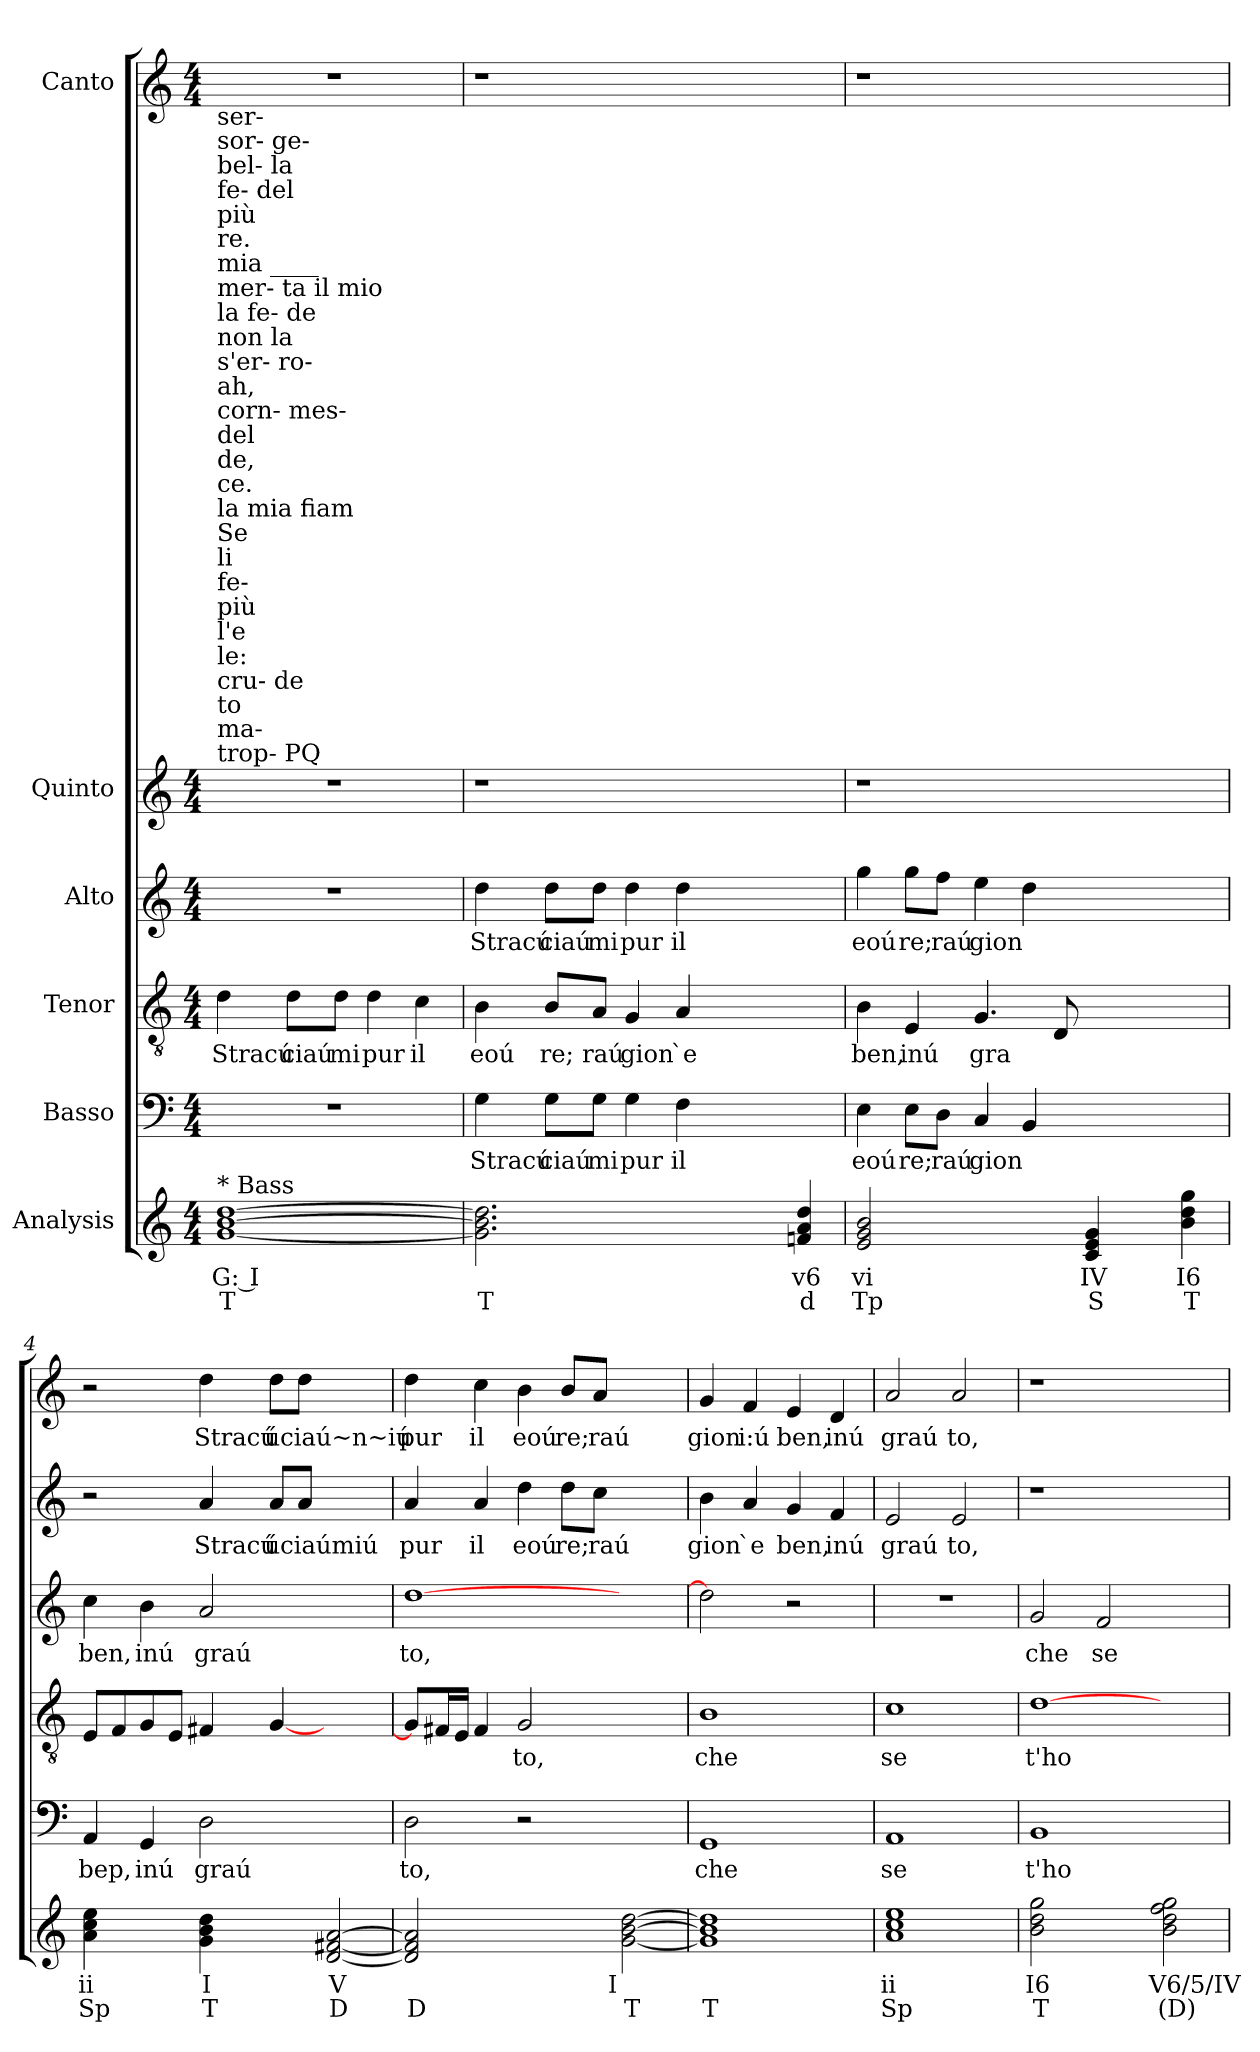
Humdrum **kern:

**kern	**text	**text	**kern	**text	**kern	**text	**kern	**text	**kern	**text	**kern	**text
*part6	*part6	*part6	*part5	*part5	*part4	*part4	*part3	*part3	*part2	*part2	*part1	*part1
*staff6	*staff6	*staff6	*staff5	*staff5	*staff4	*staff4	*staff3	*staff3	*staff2	*staff2	*staff1	*staff1
*I"Analysis	*	*	*I"Basso	*	*I"Tenor	*	*I"Alto	*	*I"Quinto	*	*I"Canto	*
*	*	*	*clefF4	*	*clefGv2	*	*clefG2	*	*clefG2	*	*clefG2	*
*k[]	*	*	*k[]	*	*k[]	*	*k[]	*	*k[]	*	*k[]	*
*M4/4	*	*	*M4/4	*	*M4/4	*	*M4/4	*	*M4/4	*	*M4/4	*
*MM120	*	*	*MM120	*	*MM120	*	*MM120	*	*MM120	*	*MM120	*
=1	=1	=1	=1	=1	=1	=1	=1	=1	=1	=1	=1	=1
!	!	!	!	!	!	!	!	!	!	!	!LO:TX:b:t=ser-	!
!	!	!	!	!	!	!	!	!	!	!	!LO:TX:b:t=sor- ge-	!
!	!	!	!	!	!	!	!	!	!	!	!LO:TX:b:t=bel- la	!
!	!	!	!	!	!	!	!	!	!	!	!LO:TX:b:t=fe- del	!
!	!	!	!	!	!	!	!	!	!	!	!LO:TX:b:t=più	!
!	!	!	!	!	!	!	!	!	!	!	!LO:TX:b:t=re.	!
!	!	!	!	!	!	!	!	!	!	!	!LO:TX:b:t=mia ____	!
!	!	!	!	!	!	!	!	!	!	!	!LO:TX:b:t=mer- ta il mio	!
!	!	!	!	!	!	!	!	!	!	!	!LO:TX:b:t=la fe- de	!
!	!	!	!	!	!	!	!	!	!	!	!LO:TX:b:t=non la	!
!	!	!	!	!	!	!	!	!	!	!	!LO:TX:b:t=s'er- ro-	!
!	!	!	!	!	!	!	!	!	!	!	!LO:TX:b:t=ah,	!
!	!	!	!	!	!	!	!	!	!	!	!LO:TX:b:t=corn- mes-	!
!	!	!	!	!	!	!	!	!	!	!	!LO:TX:b:t=del	!
!	!	!	!	!	!	!	!	!	!	!	!LO:TX:b:t=de,	!
!	!	!	!	!	!	!	!	!	!	!	!LO:TX:b:t=ce.	!
!	!	!	!	!	!	!	!	!	!	!	!LO:TX:b:t=la mia fiam	!
!	!	!	!	!	!	!	!	!	!	!	!LO:TX:b:t=Se	!
!	!	!	!	!	!	!	!	!	!	!	!LO:TX:b:t=li	!
!	!	!	!	!	!	!	!	!	!	!	!LO:TX:b:t=fe-	!
!	!	!	!	!	!	!	!	!	!	!	!LO:TX:b:t=più	!
!	!	!	!	!	!	!	!	!	!	!	!LO:TX:b:t=l'e	!
!	!	!	!	!	!	!	!	!	!	!	!LO:TX:b:t=le&colon;	!
!	!	!	!	!	!	!	!	!	!	!	!LO:TX:b:t=cru- de	!
!	!	!	!	!	!	!	!	!	!	!	!LO:TX:b:t=to	!
!	!	!	!	!	!	!	!	!	!	!	!LO:TX:b:t=ma-	!
!	!	!	!	!	!	!	!	!	!	!	!LO:TX:b:t=trop- PQ	!
!LO:TX:a:t=* Bass	!	!	!	!	!	!	!	!	!	!	!	!
!	!	!	!	!	!	!LO:LY:b	!	!	!	!	!	!
[1g [1b [1dd	G: I	T	1r	.	4d\	Stracú	1r	.	1r	.	1r	.
!	!	!	!	!	!	!LO:LY:b	!	!	!	!	!	!
.	.	.	.	.	8d\L	ciaú	.	.	.	.	.	.
!	!	!	!	!	!	!LO:LY:b	!	!	!	!	!	!
.	.	.	.	.	8d\J	mi	.	.	.	.	.	.
!	!	!	!	!	!	!LO:LY:b	!	!	!	!	!	!
.	.	.	.	.	4d\	pur	.	.	.	.	.	.
!	!	!	!	!	!	!LO:LY:b	!	!	!	!	!	!
.	.	.	.	.	4c\	il	.	.	.	.	.	.
=2	=2	=2	=2	=2	=2	=2	=2	=2	=2	=2	=2	=2
!	!	!	!	!LO:LY:b	!	!	!	!	!	!	!	!
!	!	!	!	!	!	!LO:LY:b	!	!	!	!	!	!
!	!	!	!	!	!	!	!	!LO:LY:b	!	!	!	!
2.g] 2.b] 2.dd]	.	T	4G\	Stracú	4B\	eoú	4dd\	Stracú	1r	.	1r	.
!	!	!	!	!LO:LY:b	!	!	!	!	!	!	!	!
!	!	!	!	!	!	!LO:LY:b	!	!	!	!	!	!
!	!	!	!	!	!	!	!	!LO:LY:b	!	!	!	!
.	.	.	8G\L	ciaú	8B/L	re;	8dd\L	ciaú	.	.	.	.
!	!	!	!	!LO:LY:b	!	!	!	!	!	!	!	!
!	!	!	!	!	!	!LO:LY:b	!	!	!	!	!	!
!	!	!	!	!	!	!	!	!LO:LY:b	!	!	!	!
.	.	.	8G\J	mi	8A/J	raú	8dd\J	mi	.	.	.	.
!	!	!	!	!LO:LY:b	!	!	!	!	!	!	!	!
!	!	!	!	!	!	!LO:LY:b	!	!	!	!	!	!
!	!	!	!	!	!	!	!	!LO:LY:b	!	!	!	!
.	.	.	4G\	pur	4G/	gion	4dd\	pur	.	.	.	.
!	!	!	!	!LO:LY:b	!	!	!	!	!	!	!	!
!	!	!	!	!	!	!LO:LY:b	!	!	!	!	!	!
!	!	!	!	!	!	!	!	!LO:LY:b	!	!	!	!
2.ryy	.	.	4F\	il	4A/	`e	4dd\	il	.	.	.	.
.	.	.	2.ryy	.	2.ryy	.	2.ryy	.	2.ryy	.	2.ryy	.
4fn 4a 4dd	v6	d	.	.	.	.	.	.	.	.	.	.
=3	=3	=3	=3	=3	=3	=3	=3	=3	=3	=3	=3	=3
!	!	!	!	!LO:LY:b	!	!	!	!	!	!	!	!
!	!	!	!	!	!	!LO:LY:b	!	!	!	!	!	!
!	!	!	!	!	!	!	!	!LO:LY:b	!	!	!	!
2e 2g 2b	vi	Tp	4E\	eoú	4B\	ben,	4gg\	eoú	1r	.	1r	.
!	!	!	!	!LO:LY:b	!	!	!	!	!	!	!	!
!	!	!	!	!	!	!LO:LY:b	!	!	!	!	!	!
!	!	!	!	!	!	!	!	!LO:LY:b	!	!	!	!
.	.	.	8E\L	re;	4E/	inú	8gg\L	re;	.	.	.	.
!	!	!	!	!LO:LY:b	!	!	!	!	!	!	!	!
!	!	!	!	!	!	!	!	!LO:LY:b	!	!	!	!
.	.	.	8D\J	raú	.	.	8ff\J	raú	.	.	.	.
!	!	!	!	!LO:LY:b	!	!	!	!	!	!	!	!
!	!	!	!	!	!	!LO:LY:b	!	!	!	!	!	!
!	!	!	!	!	!	!	!	!LO:LY:b	!	!	!	!
2ryy	.	.	4C/	gion	4.G/	gra	4ee\	gion	.	.	.	.
.	.	.	4BB/	.	.	.	4dd\	.	.	.	.	.
.	.	.	.	.	8D/	.	.	.	.	.	.	.
4c 4e 4g	IV	S	2.ryy	.	2.ryy	.	2.ryy	.	2.ryy	.	2.ryy	.
4ryy	.	.	.	.	.	.	.	.	.	.	.	.
4b 4dd 4gg	I6	T	.	.	.	.	.	.	.	.	.	.
=4	=4	=4	=4	=4	=4	=4	=4	=4	=4	=4	=4	=4
!	!	!	!	!LO:LY:b	!	!	!	!	!	!	!	!
!	!	!	!	!	!	!	!	!LO:LY:b	!	!	!	!
4a 4cc 4ee	ii	Sp	4AA/	bep,	8E/L	.	4cc\	ben,	2r	.	2r	.
.	.	.	.	.	8F/	.	.	.	.	.	.	.
!	!	!	!	!LO:LY:b	!	!	!	!	!	!	!	!
!	!	!	!	!	!	!	!	!LO:LY:b	!	!	!	!
4ryy	.	.	4GG/	inú	8G/	.	4b\	inú	.	.	.	.
.	.	.	.	.	8E/J	.	.	.	.	.	.	.
!	!	!	!	!LO:LY:b	!	!	!	!	!	!	!	!
!	!	!	!	!	!	!	!	!LO:LY:b	!	!	!	!
!	!	!	!	!	!	!	!	!	!	!LO:LY:b	!	!
!	!	!	!	!	!	!	!	!	!	!	!	!LO:LY:b
4g 4b 4dd	I	T	2D\	graú	4F#X/	.	2a/	graú	4a/	Stracú	4dd\	Stracú
!	!	!	!	!	!	!	!	!	!	!LO:LY:b	!	!
!	!	!	!	!	!	!	!	!	!	!	!	!LO:LY:b
4ryy	.	.	.	.	[4G/	.	.	.	8a/L	úciaúmiú	8dd\L	úciaú~n~iú
.	.	.	.	.	.	.	.	.	8a/J	.	8dd\J	.
[2d [2f#X [2a	V	D	2ryy	.	2ryy	.	2ryy	.	2ryy	.	2ryy	.
=5	=5	=5	=5	=5	=5	=5	=5	=5	=5	=5	=5	=5
!	!	!	!	!LO:LY:b	!	!	!	!	!	!	!	!
!	!	!	!	!	!	!	!	!LO:LY:b	!	!	!	!
!	!	!	!	!	!	!	!	!	!	!LO:LY:b	!	!
!	!	!	!	!	!	!	!	!	!	!	!	!LO:LY:b
2d] 2f#] 2a]	.	D	2D\	to,	8G/L]	.	[1dd	to,	4a/	pur	4dd\	pur
.	.	.	.	.	16F#X/L	.	.	.	.	.	.	.
.	.	.	.	.	16E/JJ	.	.	.	.	.	.	.
!	!	!	!	!	!	!	!	!	!	!LO:LY:b	!	!
!	!	!	!	!	!	!	!	!	!	!	!	!LO:LY:b
.	.	.	.	.	4F#/	.	.	.	4a/	il	4cc\	il
!	!	!	!	!	!	!LO:LY:b	!	!	!	!	!	!
!	!	!	!	!	!	!	!	!	!	!LO:LY:b	!	!
!	!	!	!	!	!	!	!	!	!	!	!	!LO:LY:b
2ryy	.	.	2r	.	2G/	to,	.	.	4dd\	eoú	4b\	eoú
!	!	!	!	!	!	!	!	!	!	!LO:LY:b	!	!
!	!	!	!	!	!	!	!	!	!	!	!	!LO:LY:b
.	.	.	.	.	.	.	.	.	8dd\L	re;	8b/L	re;
!	!	!	!	!	!	!	!	!	!	!LO:LY:b	!	!
!	!	!	!	!	!	!	!	!	!	!	!	!LO:LY:b
.	.	.	.	.	.	.	.	.	8cc\J	raú	8a/J	raú
[2g [2b [2dd	I	T	2ryy	.	2ryy	.	2ryy	.	2ryy	.	2ryy	.
=6	=6	=6	=6	=6	=6	=6	=6	=6	=6	=6	=6	=6
!	!	!	!	!LO:LY:b	!	!	!	!	!	!	!	!
!	!	!	!	!	!	!LO:LY:b	!	!	!	!	!	!
!	!	!	!	!	!	!	!	!	!	!LO:LY:b	!	!
!	!	!	!	!	!	!	!	!	!	!	!	!LO:LY:b
1g] 1b] 1dd]	.	T	1GG	che	1B	che	2dd\]	.	4b\	gion	4g/	gion
!	!	!	!	!	!	!	!	!	!	!LO:LY:b	!	!
!	!	!	!	!	!	!	!	!	!	!	!	!LO:LY:b
.	.	.	.	.	.	.	.	.	4a/	`e	4f/	i:ú
!	!	!	!	!	!	!	!	!	!	!LO:LY:b	!	!
!	!	!	!	!	!	!	!	!	!	!	!	!LO:LY:b
.	.	.	.	.	.	.	2r	.	4g/	ben,	4e/	ben,
!	!	!	!	!	!	!	!	!	!	!LO:LY:b	!	!
!	!	!	!	!	!	!	!	!	!	!	!	!LO:LY:b
.	.	.	.	.	.	.	.	.	4f/	inú	4d/	inú
=7	=7	=7	=7	=7	=7	=7	=7	=7	=7	=7	=7	=7
!	!	!	!	!LO:LY:b	!	!	!	!	!	!	!	!
!	!	!	!	!	!	!LO:LY:b	!	!	!	!	!	!
!	!	!	!	!	!	!	!	!	!	!LO:LY:b	!	!
!	!	!	!	!	!	!	!	!	!	!	!	!LO:LY:b
1a 1cc 1ee	ii	Sp	1AA	se	1c	se	1r	.	2e/	graú	2a/	graú
!	!	!	!	!	!	!	!	!	!	!LO:LY:b	!	!
!	!	!	!	!	!	!	!	!	!	!	!	!LO:LY:b
.	.	.	.	.	.	.	.	.	2e/	to,	2a/	to,
=8	=8	=8	=8	=8	=8	=8	=8	=8	=8	=8	=8	=8
!	!	!	!	!LO:LY:b	!	!	!	!	!	!	!	!
!	!	!	!	!	!	!LO:LY:b	!	!	!	!	!	!
!	!	!	!	!	!	!	!	!LO:LY:b	!	!	!	!
2b 2dd 2gg	I6	T	1BB	t'ho	[1d	t'ho	2g/	che	1r	.	1r	.
!	!	!	!	!	!	!	!	!LO:LY:b	!	!	!	!
2ryy	.	.	.	.	.	.	2f/	se	.	.	.	.
2b 2dd 2ff 2gg	V6/5/IV	(D)	2ryy	.	2ryy	.	2ryy	.	2ryy	.	2ryy	.
=	=	=	=	=	=	=	=	=	=	=	=	=
*-	*-	*-	*-	*-	*-	*-	*-	*-	*-	*-	*-	*-
